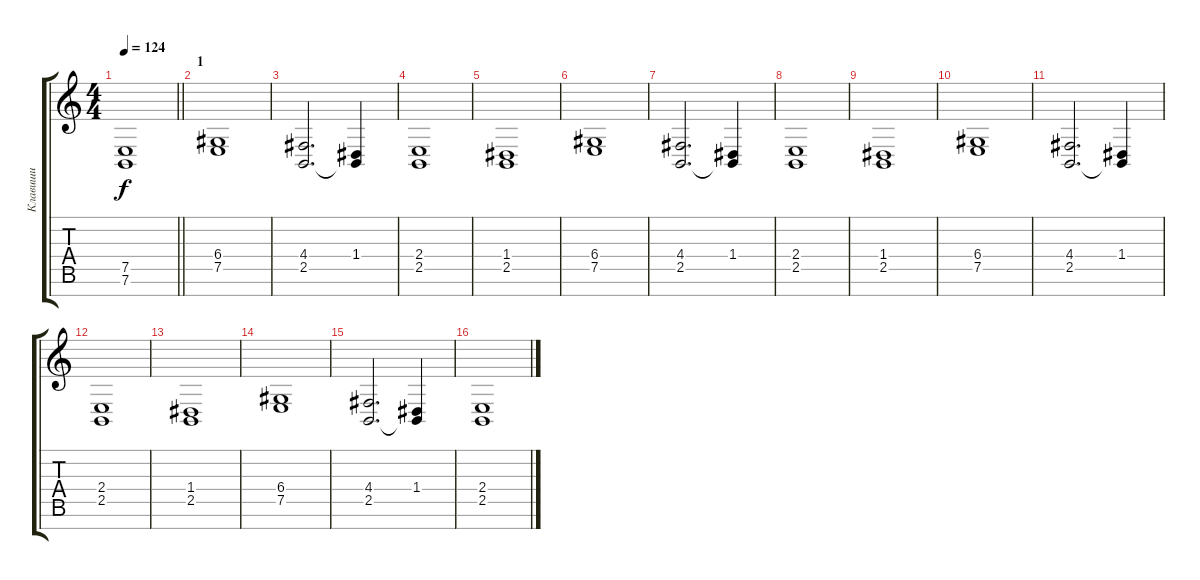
\track ("Клавиши" "Клавиши") {instrument pad8sweep}
\staff {score tabs}
\tuning (E4 B3 G3 D3 A2 E2 B1) {hide}
\ts (4 4)
\tempo 124
\clef g2
\barLineRight lightlight
\ks c
(7.5 7.6).1{dy f} |
\section ("" "1")
(6.4 7.5).1 |
(4.4 2.5).2{d} (1.4 2.5{t}).4 |
(2.4 2.5).1 |
(1.4 2.5).1 |
(6.4 7.5).1 |
(4.4 2.5).2{d} (1.4 2.5{t}).4 |
(2.4 2.5).1 |
(1.4 2.5).1 |
(6.4 7.5).1 |
(4.4 2.5).2{d} (1.4 2.5{t}).4 |
(2.4 2.5).1 |
(1.4 2.5).1 |
(6.4 7.5).1 |
(4.4 2.5).2{d} (1.4 2.5{t}).4 |
(2.4 2.5).1
